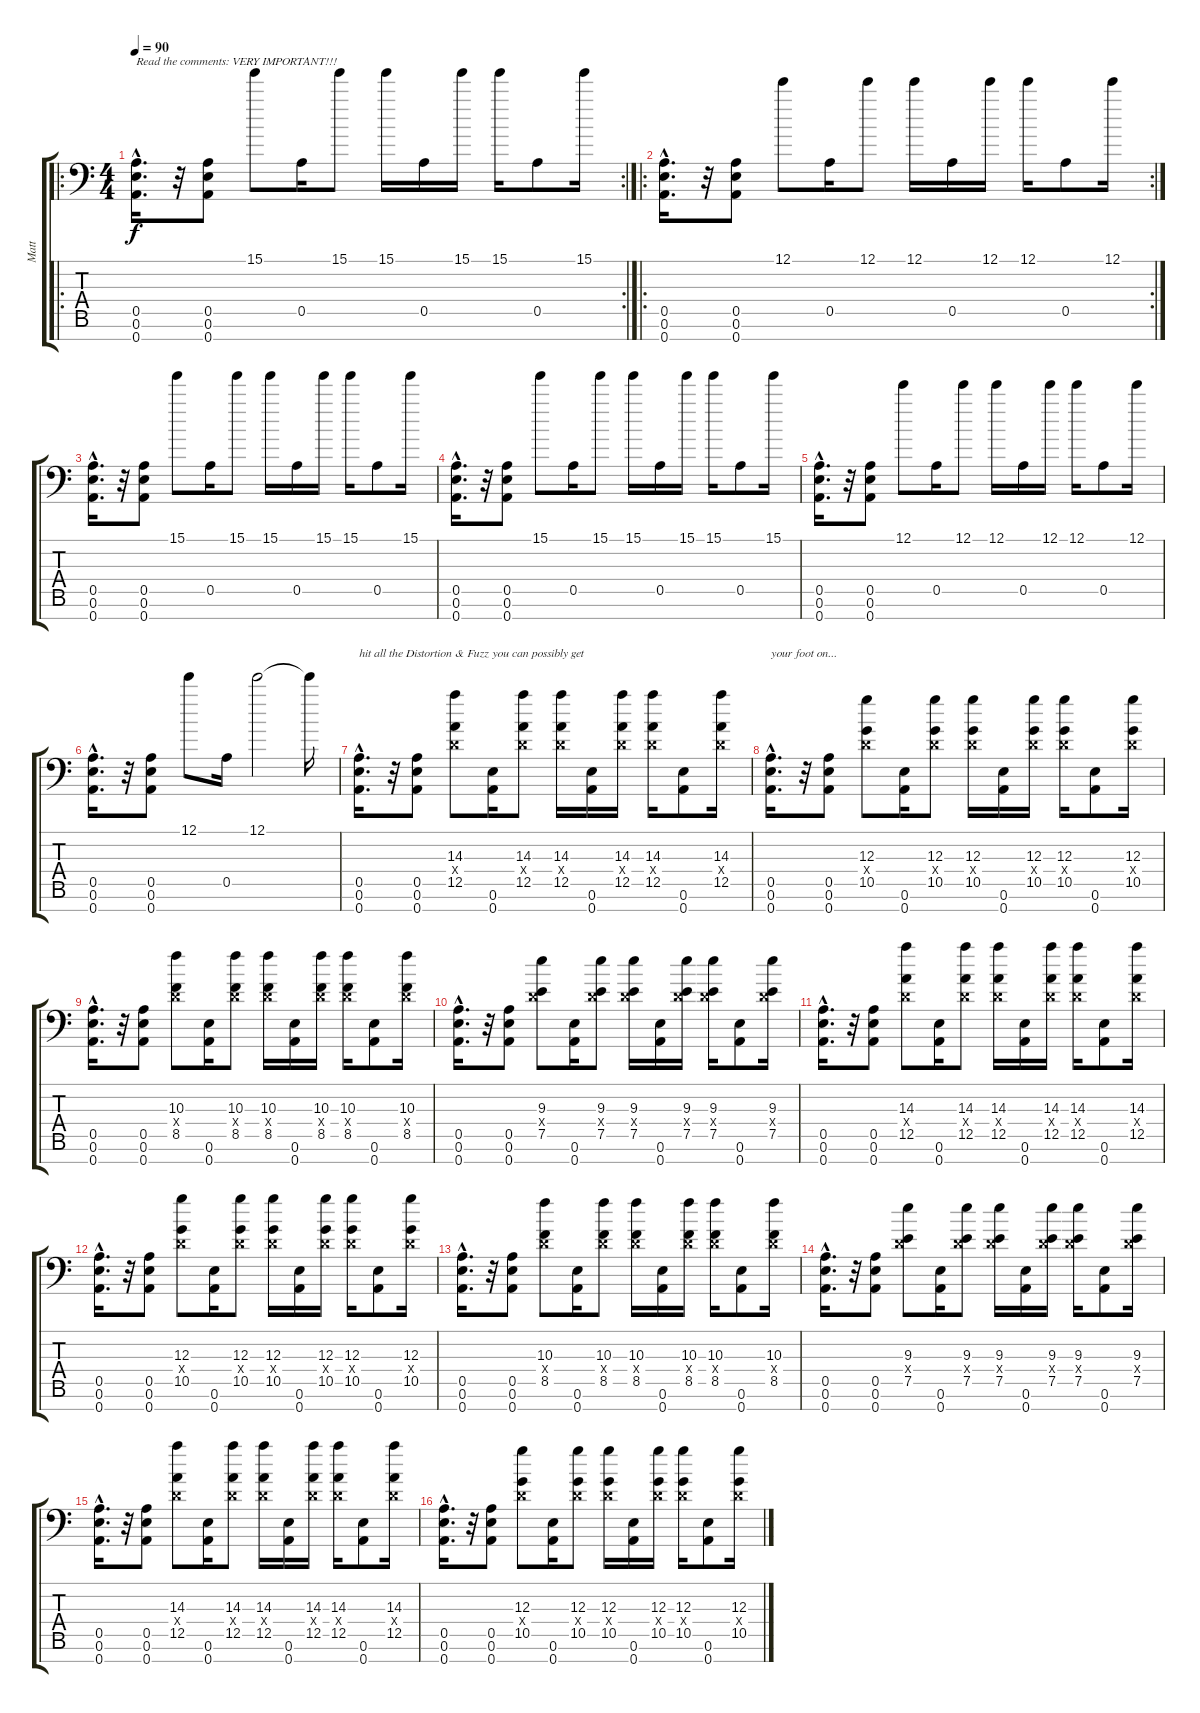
\track ("Matt" "Matt") {instrument overdrivenguitar}
\staff {score tabs}
\tuning (E4 B3 G3 D3 A2 E2 A1) {hide}
\ro
\rc 2
\ts (4 4)
\tempo 90
\clef f4
\ks c
(0.5{hac} 0.6{hac} 0.7{hac}).16{d txt "Read the comments: VERY IMPORTANT!!!" dy f instrument overdrivenguitar} r.32 (0.5 0.6 0.7).8 15.1.8 0.5.16 15.1.8 15.1.16 0.5.16 15.1.16 15.1.16 0.5.8 15.1.16 |
\ro
\rc 2
(0.5{hac} 0.6{hac} 0.7{hac}).16{d} r.32 (0.5 0.6 0.7).8 12.1.8 0.5.16 12.1.8 12.1.16 0.5.16 12.1.16 12.1.16 0.5.8 12.1.16 |
(0.5{hac} 0.6{hac} 0.7{hac}).16{d} r.32 (0.5 0.6 0.7).8 15.1.8 0.5.16 15.1.8 15.1.16 0.5.16 15.1.16 15.1.16 0.5.8 15.1.16 |
(0.5{hac} 0.6{hac} 0.7{hac}).16{d} r.32 (0.5 0.6 0.7).8 15.1.8 0.5.16 15.1.8 15.1.16 0.5.16 15.1.16 15.1.16 0.5.8 15.1.16 |
(0.5{hac} 0.6{hac} 0.7{hac}).16{d} r.32 (0.5 0.6 0.7).8 12.1.8 0.5.16 12.1.8 12.1.16 0.5.16 12.1.16 12.1.16 0.5.8 12.1.16 |
(0.5{hac} 0.6{hac} 0.7{hac}).16{d} r.32 (0.5 0.6 0.7).8 12.1.8 0.5.16 12.1.2 12.1{t}.16 |
(0.5{hac} 0.6{hac} 0.7{hac}).16{d txt "hit all the Distortion & Fuzz you can possibly get" volume 10 balance 16 instrument distortionguitar} r.32 (0.5 0.6 0.7).8 (14.3 0.4{x} 12.5).8 (0.6 0.7).16 (14.3 0.4{x} 12.5).8 (14.3 0.4{x} 12.5).16 (0.6 0.7).16 (14.3 0.4{x} 12.5).16 (14.3 0.4{x} 12.5).16 (0.6 0.7).8 (14.3 0.4{x} 12.5).16 |
(0.5{hac} 0.6{hac} 0.7{hac}).16{d txt "your foot on..."} r.32 (0.5 0.6 0.7).8 (12.3 0.4{x} 10.5).8 (0.6 0.7).16 (12.3 0.4{x} 10.5).8 (12.3 0.4{x} 10.5).16 (0.6 0.7).16 (12.3 0.4{x} 10.5).16 (12.3 0.4{x} 10.5).16 (0.6 0.7).8 (12.3 0.4{x} 10.5).16 |
(0.5{hac} 0.6{hac} 0.7{hac}).16{d} r.32 (0.5 0.6 0.7).8 (10.3 0.4{x} 8.5).8 (0.6 0.7).16 (10.3 0.4{x} 8.5).8 (10.3 0.4{x} 8.5).16 (0.6 0.7).16 (10.3 0.4{x} 8.5).16 (10.3 0.4{x} 8.5).16 (0.6 0.7).8 (10.3 0.4{x} 8.5).16 |
(0.5{hac} 0.6{hac} 0.7{hac}).16{d} r.32 (0.5 0.6 0.7).8 (9.3 0.4{x} 7.5).8 (0.6 0.7).16 (9.3 0.4{x} 7.5).8 (9.3 0.4{x} 7.5).16 (0.6 0.7).16 (9.3 0.4{x} 7.5).16 (9.3 0.4{x} 7.5).16 (0.6 0.7).8 (9.3 0.4{x} 7.5).16 |
(0.5{hac} 0.6{hac} 0.7{hac}).16{d} r.32 (0.5 0.6 0.7).8 (14.3 0.4{x} 12.5).8 (0.6 0.7).16 (14.3 0.4{x} 12.5).8 (14.3 0.4{x} 12.5).16 (0.6 0.7).16 (14.3 0.4{x} 12.5).16 (14.3 0.4{x} 12.5).16 (0.6 0.7).8 (14.3 0.4{x} 12.5).16 |
(0.5{hac} 0.6{hac} 0.7{hac}).16{d} r.32 (0.5 0.6 0.7).8 (12.3 0.4{x} 10.5).8 (0.6 0.7).16 (12.3 0.4{x} 10.5).8 (12.3 0.4{x} 10.5).16 (0.6 0.7).16 (12.3 0.4{x} 10.5).16 (12.3 0.4{x} 10.5).16 (0.6 0.7).8 (12.3 0.4{x} 10.5).16 |
(0.5{hac} 0.6{hac} 0.7{hac}).16{d} r.32 (0.5 0.6 0.7).8 (10.3 0.4{x} 8.5).8 (0.6 0.7).16 (10.3 0.4{x} 8.5).8 (10.3 0.4{x} 8.5).16 (0.6 0.7).16 (10.3 0.4{x} 8.5).16 (10.3 0.4{x} 8.5).16 (0.6 0.7).8 (10.3 0.4{x} 8.5).16 |
(0.5{hac} 0.6{hac} 0.7{hac}).16{d} r.32 (0.5 0.6 0.7).8 (9.3 0.4{x} 7.5).8 (0.6 0.7).16 (9.3 0.4{x} 7.5).8 (9.3 0.4{x} 7.5).16 (0.6 0.7).16 (9.3 0.4{x} 7.5).16 (9.3 0.4{x} 7.5).16 (0.6 0.7).8 (9.3 0.4{x} 7.5).16 |
(0.5{hac} 0.6{hac} 0.7{hac}).16{d volume 9 instrument distortionguitar} r.32 (0.5 0.6 0.7).8 (14.3 0.4{x} 12.5).8 (0.6 0.7).16 (14.3 0.4{x} 12.5).8 (14.3 0.4{x} 12.5).16 (0.6 0.7).16 (14.3 0.4{x} 12.5).16 (14.3 0.4{x} 12.5).16 (0.6 0.7).8 (14.3 0.4{x} 12.5).16 |
(0.5{hac} 0.6{hac} 0.7{hac}).16{d} r.32 (0.5 0.6 0.7).8 (12.3 0.4{x} 10.5).8 (0.6 0.7).16 (12.3 0.4{x} 10.5).8 (12.3 0.4{x} 10.5).16 (0.6 0.7).16 (12.3 0.4{x} 10.5).16 (12.3 0.4{x} 10.5).16 (0.6 0.7).8 (12.3 0.4{x} 10.5).16
